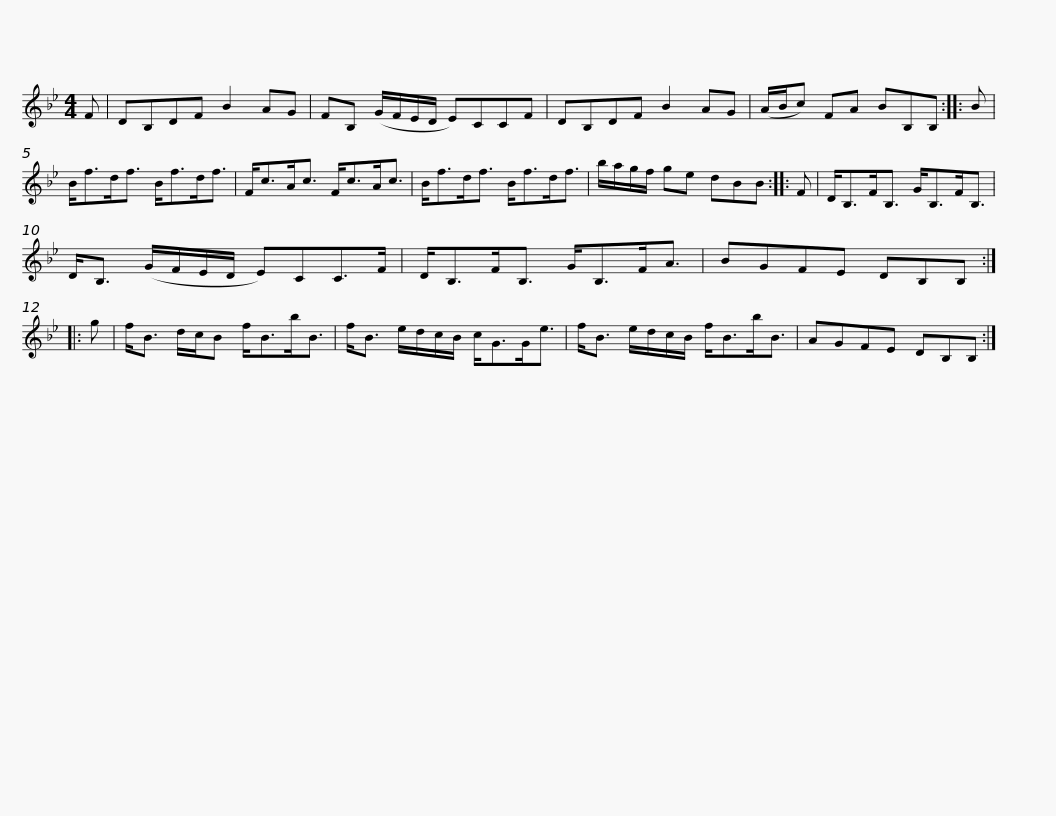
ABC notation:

X:1
L:1/8
M:4/4
I:linebreak $
K:Bb
V:1 treble
V:1
 F | DB,DF B2 AG | FB, (G/F/E/D/ E)CCF | DB,DF B2 AG | (A/B/c) FA BB,B, :: %5
 B |$ B<fd<f B<fd<f | F<cA<c F<cA<c | B<fd<f B<fd<f | b/a/g/f/ ge dBB :: %10
 F |$ D<B,F<B, G<B,F<B, | D<B, (G/F/E/D/ E)CC>F | D<B,F<B, G<B,F<A | BGFE DB,B, :: %15
 g |$ f<B d/c/B f<Bb<B | f<B e/d/c/B/ c<GG<e | f<B e/d/c/B/ f<Bb<B | AGFE DB,B, :| %20
